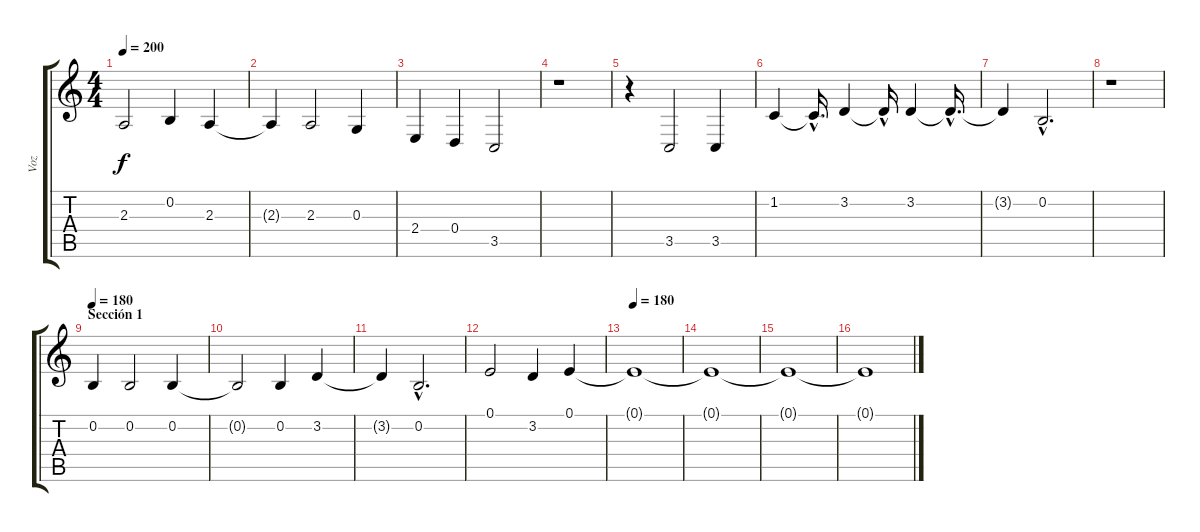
\track ("Voz" "Voz") {instrument tenorsax}
\staff {score tabs}
\tuning (E4 B3 G3 D3 A2 E2) {hide}
\ts (4 4)
\tempo 200
\clef g2
\ks c
2.3.2{dy f} 0.2.4 2.3.4 |
2.3{t}.4 2.3.2 0.3.4 |
2.4.4 0.4.4 3.5.2 |
r.1 |
r.4 3.5.2 3.5.4 |
1.2.4 1.2{hac t}.16{d} 3.2.4 3.2{hac t}.16 3.2.4 3.2{hac t}.16{d} |
3.2{t}.4 0.2{hac}.2{d} |
r.1 |
\section ("" "Sección 1")
\tempo 180
0.2.4 0.2.2 0.2.4 |
0.2{t}.2 0.2.4 3.2.4 |
3.2{t}.4 0.2{hac}.2{d} |
0.1.2 3.2.4 0.1.4 |
\tempo 180
0.1{t}.1 |
0.1{t}.1 |
0.1{t}.1 |
0.1{t}.1
